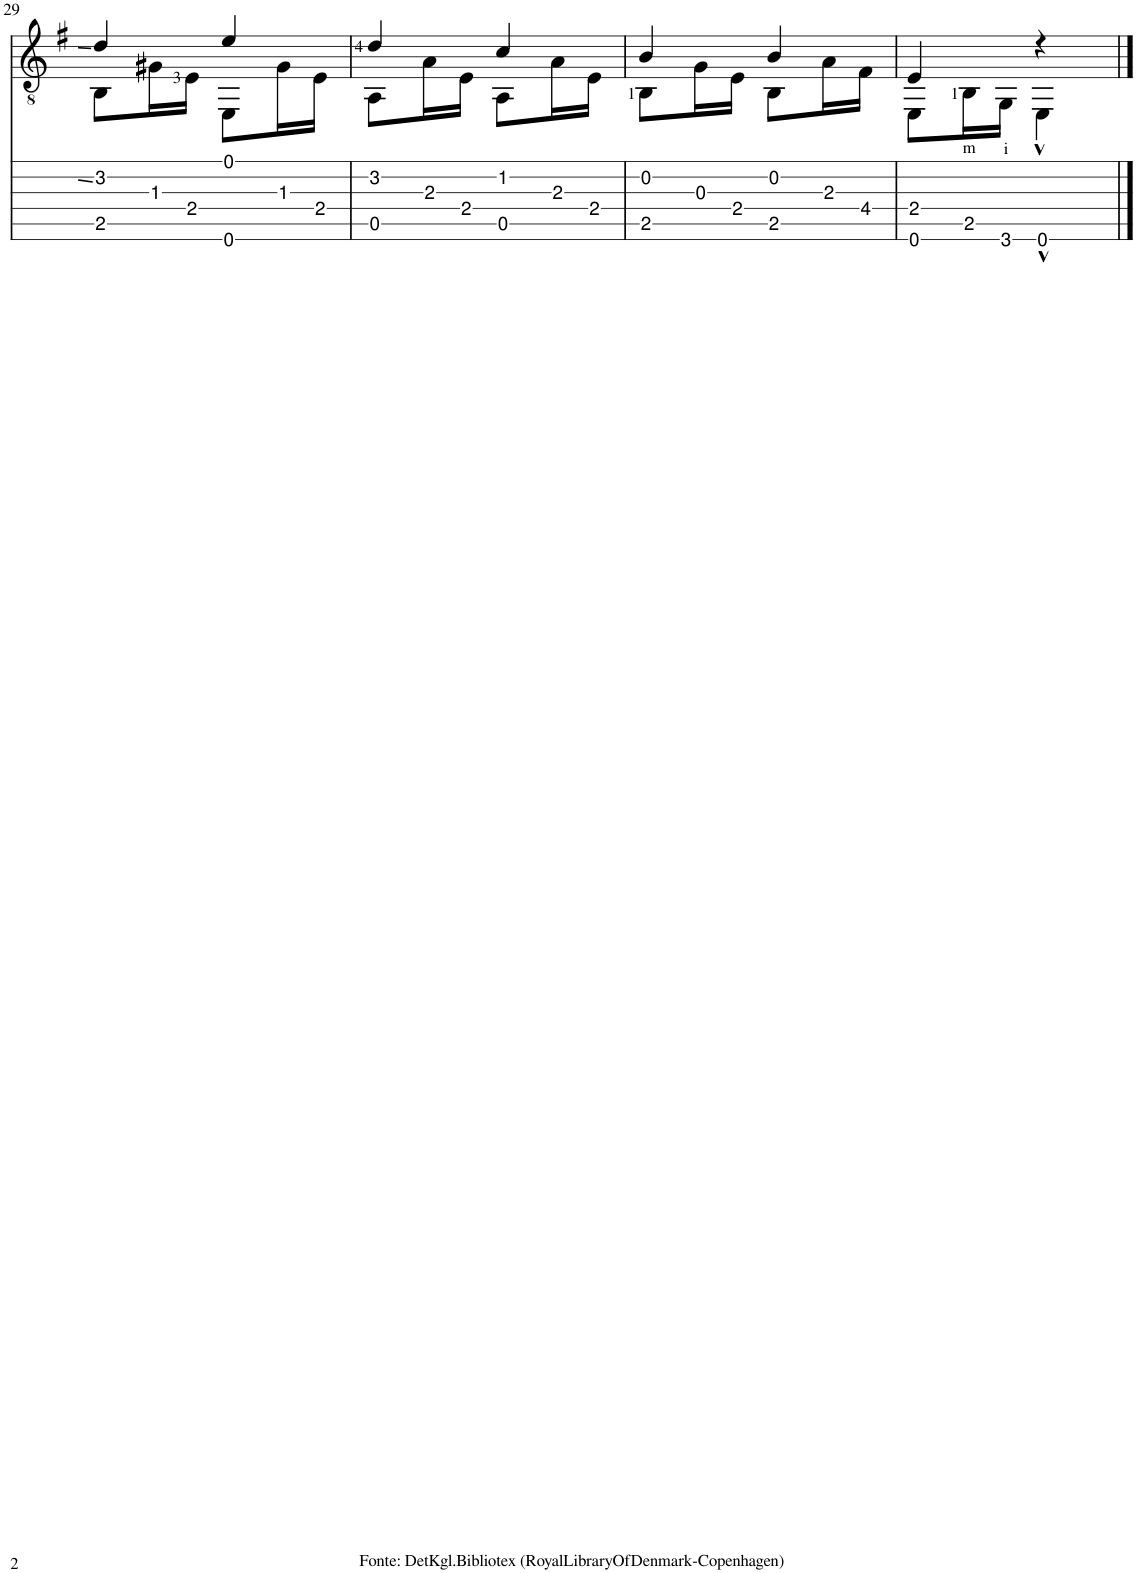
**kern	**kern
*part1	*part1
*staff2	*staff1
*I"Guitar	*
*I'Guit.	*
!!LO:PB:g=z
*	*clefGv2
*k[f#]	*k[f#]
*M2/4	*M2/4
=29	=29
*^	*^
4d	8BBL	4d/	8BB\L
.	16G#L	.	16G#X\L
.	16EJJ	.	16E\JJ
4e	8EEL	4e/	8EE\L
.	16G#L	.	16G#\L
.	16EJJ	.	16E\JJ
=30	=30	=30	=30
4d	8AAL	4d/	8AA\L
.	16AL	.	16A\L
.	16EJJ	.	16E\JJ
4c	8AAL	4c/	8AA\L
.	16AL	.	16A\L
.	16EJJ	.	16E\JJ
=31	=31	=31	=31
4B	8BBL	4B/	8BB\L
.	16GL	.	16G\L
.	16EJJ	.	16E\JJ
4B	8BBL	4B/	8BB\L
.	16AL	.	16A\L
.	16F#JJ	.	16F#\JJ
=32	=32	=32	=32
4E	8EEL	4E/	8EE\L
.	16BBL	.	16BB\L
.	16GGJJ	.	16GG\JJ
4r	4EE^^	4r	4EE^^\
*v	*v	*	*
*	*v	*v
==	==
*-	*-
